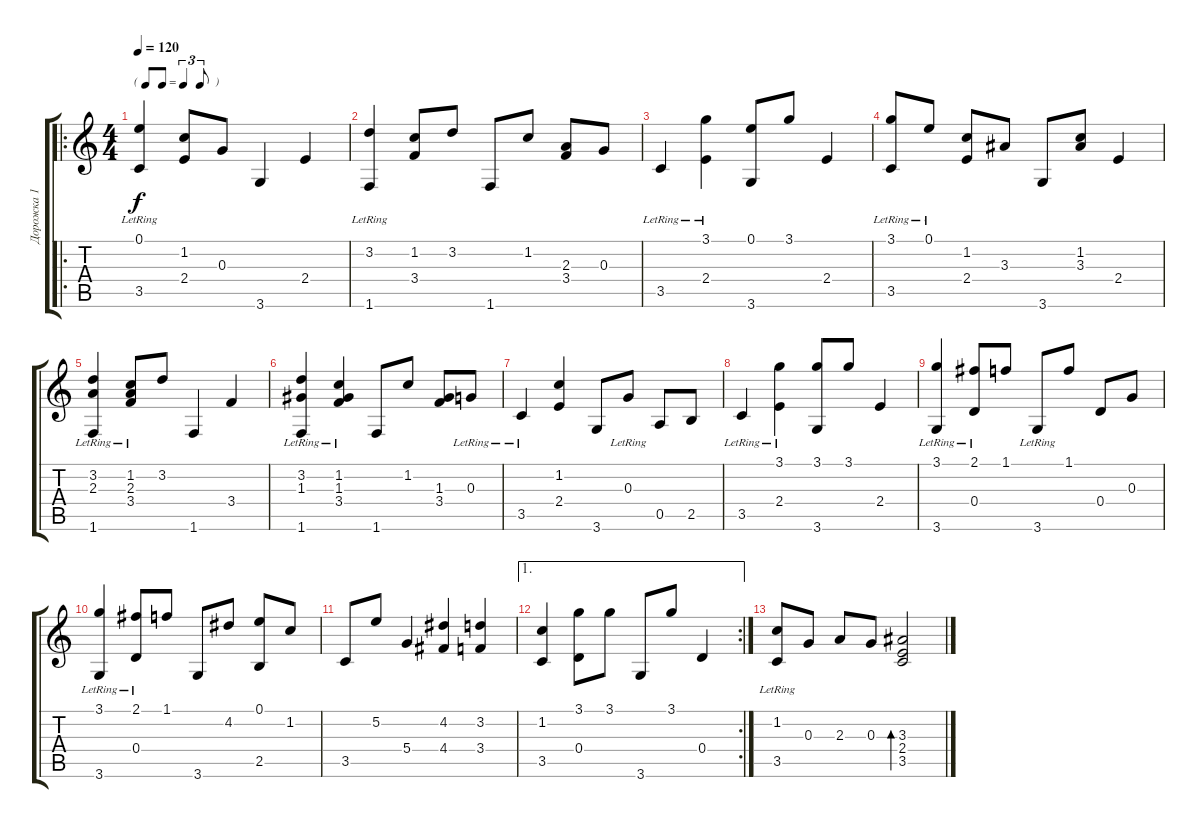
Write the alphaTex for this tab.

\track ("Дорожка 1" "Дорожка 1") {instrument acousticguitarsteel}
\staff {score tabs}
\tuning (E4 B3 G3 D3 A2 E2) {hide}
\ro
\ts (4 4)
\tf triplet8th
\tempo 120
\clef g2
\ks c
(0.1{lr} 3.5{lr}).4{dy f instrument acousticguitarsteel} (1.2 2.4).8 0.3.8 3.6.4 2.4.4 |
(3.2{lr} 1.6{lr}).4 (1.2 3.4).8 3.2.8 1.6.8 1.2.8 (2.3 3.4).8 0.3.8 |
3.5{lr}.4 (3.1 2.4{lr}).4 (0.1 3.6).8 3.1.8 2.4.4 |
(3.1 3.5{lr}).8 0.1{lr}.8 (1.2 2.4).8 3.3.8 3.6.8 (1.2 3.3).8 2.4.4 |
(3.2 2.3 1.6{lr}).4 (1.2 2.3 3.4{lr}).8 3.2.8 1.6.4 3.4.4 |
(3.2 1.3 1.6{lr}).4 (1.2 1.3{lr} 3.4{lr}).4 1.6.8 1.2.8 (1.3 3.4).8 0.3{lr}.8 |
3.5{lr}.4 (1.2 2.4).4 3.6.8 0.3{lr}.8 0.5.8 2.5.8 |
3.5{lr}.4 (3.1 2.4{lr}).4 (3.1 3.6).8 3.1.8 2.4.4 |
(3.1 3.6{lr}).4 (2.1 0.4{lr}).8 1.1.8 3.6{lr}.8 1.1.8 0.4.8 0.3.8 |
(3.1 3.6{lr}).4 (2.1 0.4{lr}).8 1.1.8 3.6.8 4.2.8 (0.1 2.5).8 1.2.8 |
3.5.8 5.2.8 5.4.4 (4.2 4.4).4 (3.2 3.4).4 |
\ae 1
\rc 2
(1.2 3.5).4 (3.1 0.4).8 3.1.8 3.6.8 3.1.8 0.4.4 |
(1.2{lr} 3.5{lr}).8 0.3.8 2.3.8 0.3.8 (3.3 2.4 3.5).2{bd 120}
